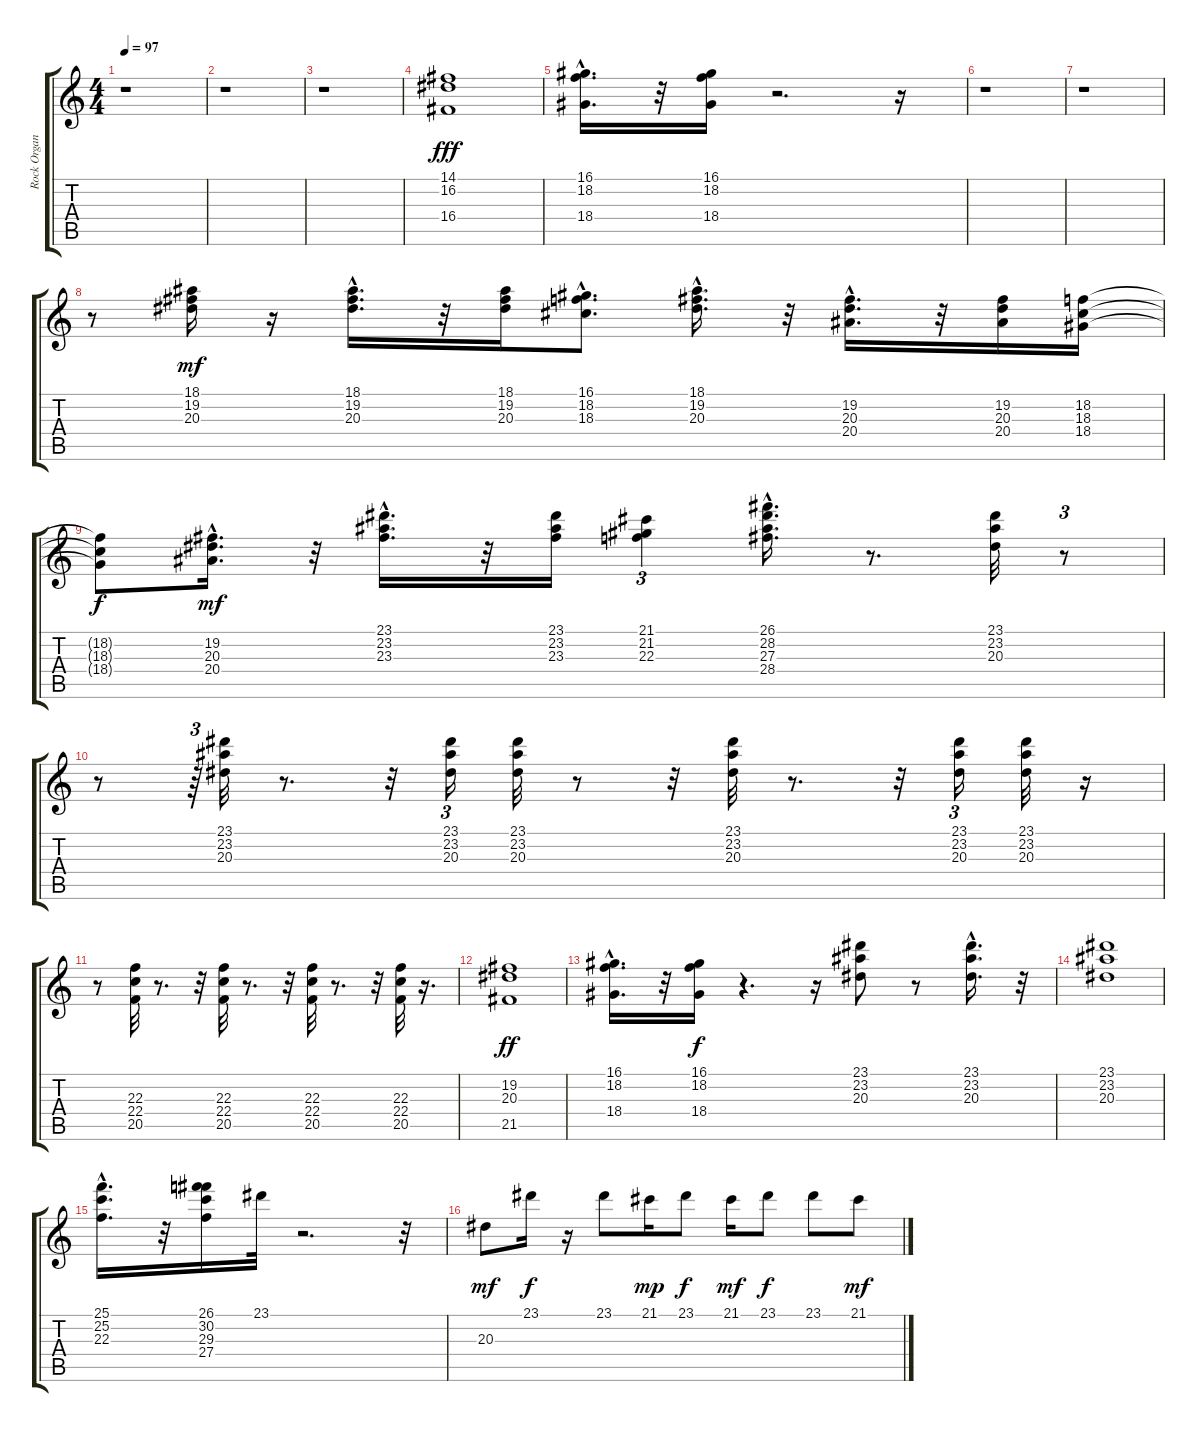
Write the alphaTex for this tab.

\track ("Rock Organ" "Rock Organ") {instrument rockorgan}
\staff {score tabs}
\tuning (E4 B3 G3 D3 A2 E2) {hide}
\ts (4 4)
\tempo 97
\clef g2
\ks c
r.1{dy f} |
r.1 |
r.1 |
(14.1 16.2 16.4).1{dy fff} |
(16.1{hac} 18.2{hac} 18.4{hac}).16{d} r.32 (16.1 18.2 18.4).16 r.2{d} r.16 |
r.1 |
r.1 |
r.8 (18.1 19.2 20.3).16{dy mf} r.16 (18.1{hac} 19.2{hac} 20.3{hac}).16{d} r.32 (18.1 19.2 20.3).16 (16.1{hac} 18.2{hac} 18.3{hac}).8{d} (18.1{hac} 19.2{hac} 20.3{hac}).16{d} r.32 (19.2{hac} 20.3{hac} 20.4{hac}).16{d} r.32 (19.2 20.3 20.4).16 (18.2 18.3 18.4).16 |
(18.2{t} 18.3{t} 18.4{t}).8{dy f} (19.2{hac} 20.3{hac} 20.4{hac}).16{d dy mf} r.32 (23.1{hac} 23.2{hac} 23.3{hac}).16{d} r.32 (23.1 23.2 23.3).16 (21.1 21.2 22.3).4{tu (3 2)} (26.1{hac} 28.2{hac} 27.3{hac} 28.4{hac}).16{d} r.8{d} (23.1 23.2 20.3).32 r.8{tu (3 2)} |
r.8 r.64{tu (3 2)} (23.1 23.2 20.3).32 r.8{d} r.32 (23.1 23.2 20.3).16{tu (3 2)} (23.1 23.2 20.3).32 r.8 r.32 (23.1 23.2 20.3).32 r.8{d} r.32 (23.1 23.2 20.3).16{tu (3 2)} (23.1 23.2 20.3).32 r.16 |
r.8 (22.3 22.4 20.5).32 r.8{d} r.32 (22.3 22.4 20.5).32 r.8{d} r.32 (22.3 22.4 20.5).32 r.8{d} r.32 (22.3 22.4 20.5).32 r.16{d} |
(19.2 20.3 21.5).1{dy ff} |
(16.1{hac} 18.2{hac} 18.4{hac}).16{d} r.32 (16.1 18.2 18.4).16{dy f} r.4{d} r.16 (23.1 23.2 20.3).8 r.8 (23.1{hac} 23.2{hac} 20.3{hac}).16{d} r.32 |
(23.1 23.2 20.3).1 |
(25.1{hac} 25.2{hac} 22.3{hac}).16{d} r.32 (26.1 30.2 29.3 27.4).16 23.1.32 r.2{d} r.32 |
20.3.8{dy mf} 23.1.16{dy f} r.16 23.1.8 21.1.16{dy mp} 23.1.8{dy f} 21.1.16{dy mf} 23.1.8{dy f} 23.1.8 21.1.8{dy mf}
